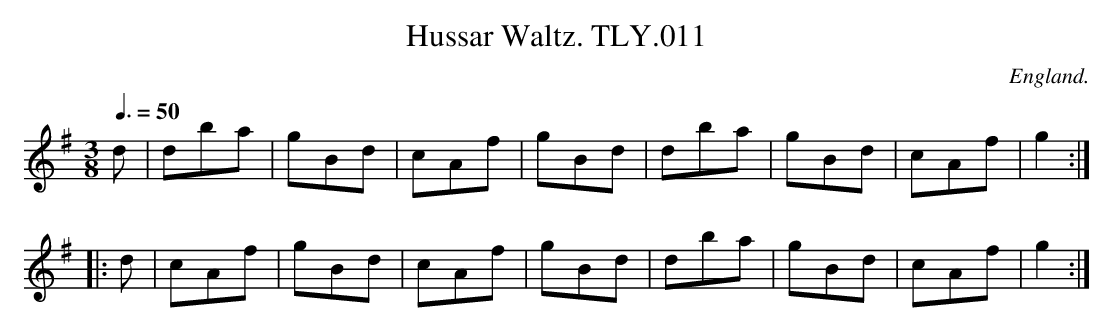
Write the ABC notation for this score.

X:1
T:Hussar Waltz. TLY.011
L:1/8
M:3/8
O:England.
Q:3/8=50
K:G
d|dba|gBd|cAf|gBd|dba|gBd|cAf|g2:|!
|:d|cAf|gBd|cAf|gBd|dba|gBd|cAf|g2:|
